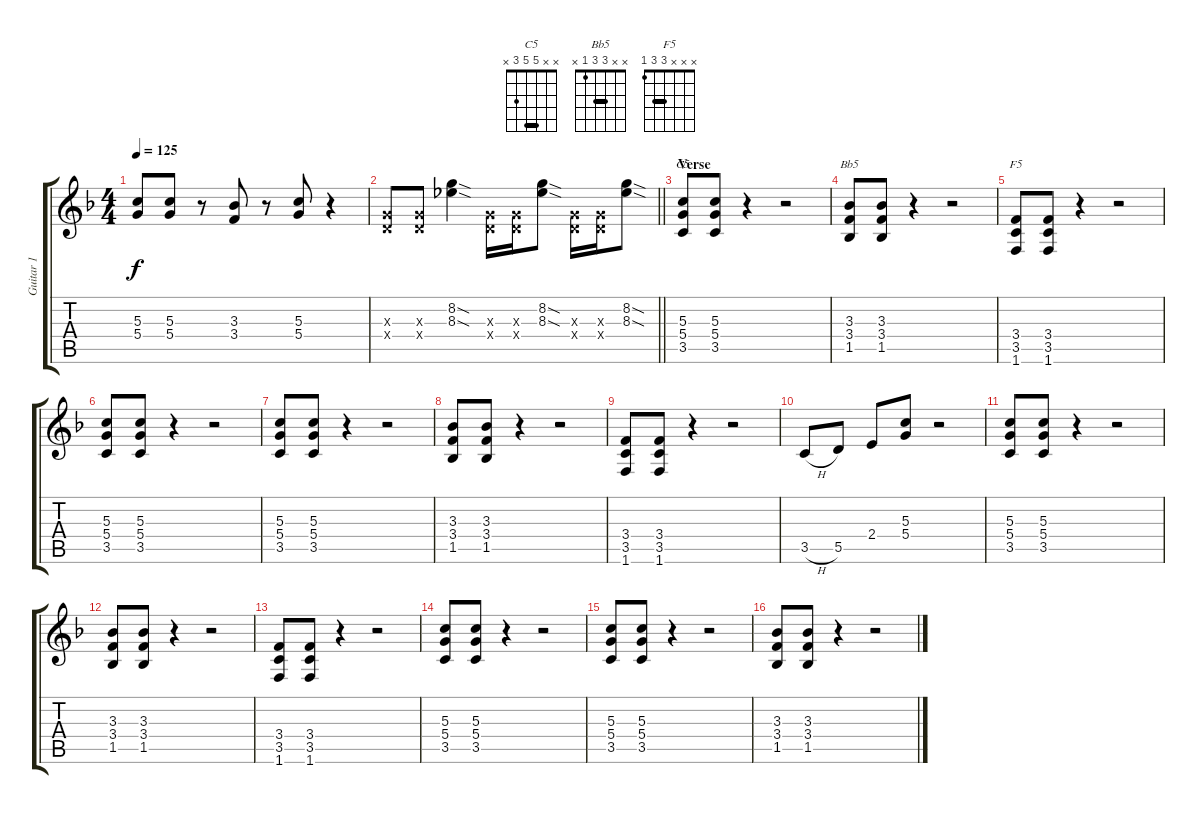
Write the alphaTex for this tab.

\track ("Guitar 1" "Guitar 1") {instrument electricguitarclean}
\staff {score tabs}
\tuning (E4 B3 G3 D3 A2 E2) {hide}
\chord ("C5" x x 5 5 3 x) {barre 5}
\chord ("Bb5" x x 3 3 1 x) {barre 3}
\chord ("F5" x x x 3 3 1) {barre 3}
\ts (4 4)
\tempo 125
\clef g2
\ks f
(5.3 5.4).8{dy f} (5.3 5.4).8 r.8 (3.3 3.4).8 r.8 (5.3 5.4).8 r.4 |
\barLineRight lightlight
(0.3{x} 0.4{x}).8 (0.3{x} 0.4{x}).8 (8.2{sod} 8.3{sod}).4 (0.3{x} 0.4{x}).16 (0.3{x} 0.4{x}).16 (8.2{sod} 8.3{sod}).8 (0.3{x} 0.4{x}).16 (0.3{x} 0.4{x}).16 (8.2{sod} 8.3{sod}).8 |
\section ("" "Verse")
(5.3 5.4 3.5).8{ch "C5"} (5.3 5.4 3.5).8 r.4 r.2 |
(3.3 3.4 1.5).8{ch "Bb5"} (3.3 3.4 1.5).8 r.4 r.2 |
(3.4 3.5 1.6).8{ch "F5"} (3.4 3.5 1.6).8 r.4 r.2 |
(5.3 5.4 3.5).8 (5.3 5.4 3.5).8 r.4 r.2 |
(5.3 5.4 3.5).8 (5.3 5.4 3.5).8 r.4 r.2 |
(3.3 3.4 1.5).8 (3.3 3.4 1.5).8 r.4 r.2 |
(3.4 3.5 1.6).8 (3.4 3.5 1.6).8 r.4 r.2 |
3.5{h}.8 5.5.8 2.4.8 (5.3 5.4).8 r.2 |
(5.3 5.4 3.5).8 (5.3 5.4 3.5).8 r.4 r.2 |
(3.3 3.4 1.5).8 (3.3 3.4 1.5).8 r.4 r.2 |
(3.4 3.5 1.6).8 (3.4 3.5 1.6).8 r.4 r.2 |
(5.3 5.4 3.5).8 (5.3 5.4 3.5).8 r.4 r.2 |
(5.3 5.4 3.5).8 (5.3 5.4 3.5).8 r.4 r.2 |
(3.3 3.4 1.5).8 (3.3 3.4 1.5).8 r.4 r.2
